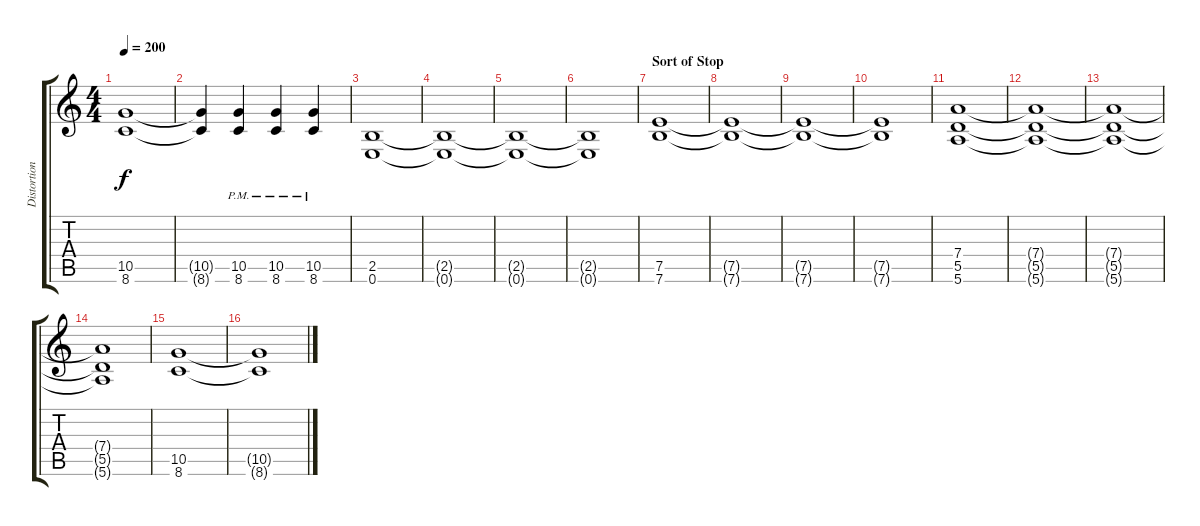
\track ("Distortion Yoe" "Distortion") {instrument distortionguitar}
\staff {score tabs}
\tuning (E4 B3 G3 D3 A2 E2) {hide}
\ts (4 4)
\tempo 200
\clef g2
\ks c
(10.5{t} 8.6{t}).1{dy f} |
(10.5{t} 8.6{t}).4 (10.5{pm} 8.6{pm}).4 (10.5{pm} 8.6{pm}).4 (10.5{pm} 8.6{pm}).4 |
(2.5 0.6).1 |
(2.5{t} 0.6{t}).1 |
(2.5{t} 0.6{t}).1 |
(2.5{t} 0.6{t}).1 |
\section ("" "Sort of Stop")
(7.5 7.6).1 |
(7.5{t} 7.6{t}).1 |
(7.5{t} 7.6{t}).1 |
(7.5{t} 7.6{t}).1 |
(7.4 5.5 5.6).1 |
(7.4{t} 5.5{t} 5.6{t}).1 |
(7.4{t} 5.5{t} 5.6{t}).1 |
(7.4{t} 5.5{t} 5.6{t}).1 |
(10.5 8.6).1 |
(10.5{t} 8.6{t}).1
